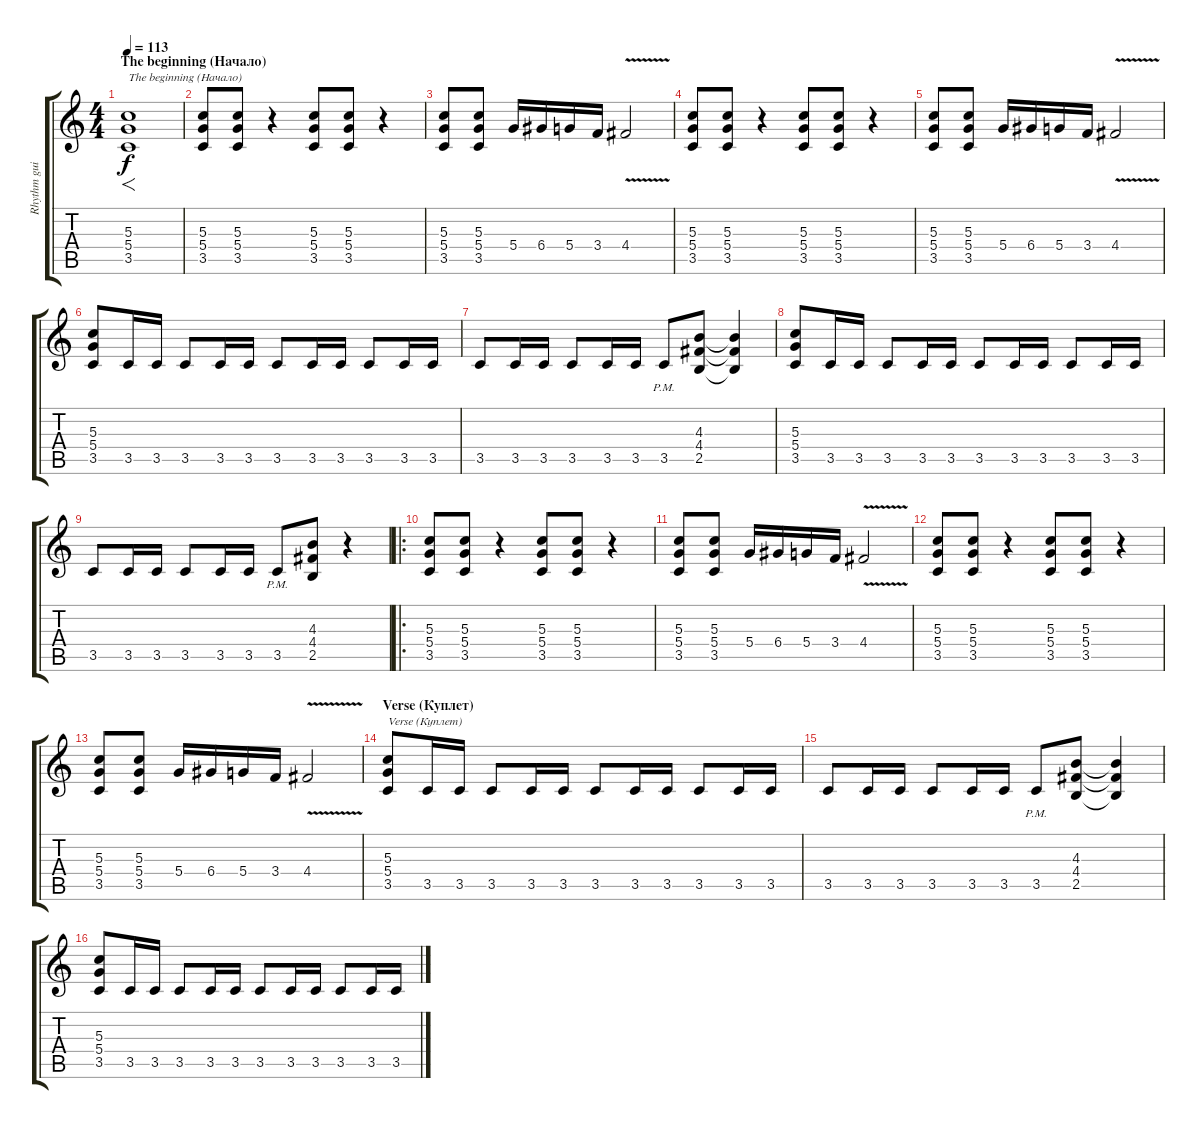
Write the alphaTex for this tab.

\track ("Rhythm guitar" "Rhythm gui") {instrument distortionguitar}
\staff {score tabs}
\tuning (E4 B3 G3 D3 A2 E2) {hide}
\ts (4 4)
\section ("" "The beginning (Начало)")
\tempo 113
\clef g2
\ks c
(5.3 5.4 3.5).1{f txt "The beginning (Начало)" dy f instrument distortionguitar} |
(5.3 5.4 3.5).8 (5.3 5.4 3.5).8 r.4 (5.3 5.4 3.5).8 (5.3 5.4 3.5).8 r.4 |
(5.3 5.4 3.5).8 (5.3 5.4 3.5).8 5.4.16 6.4.16 5.4.16 3.4.16 4.4{v}.2 |
(5.3 5.4 3.5).8 (5.3 5.4 3.5).8 r.4 (5.3 5.4 3.5).8 (5.3 5.4 3.5).8 r.4 |
(5.3 5.4 3.5).8 (5.3 5.4 3.5).8 5.4.16 6.4.16 5.4.16 3.4.16 4.4{v}.2 |
(5.3 5.4 3.5).8 3.5.16 3.5.16 3.5.8 3.5.16 3.5.16 3.5.8 3.5.16 3.5.16 3.5.8 3.5.16 3.5.16 |
3.5.8 3.5.16 3.5.16 3.5.8 3.5.16 3.5.16 3.5{pm}.8 (4.3 4.4 2.5).8 (4.3{t} 4.4{t} 2.5{t}).4 |
(5.3 5.4 3.5).8 3.5.16 3.5.16 3.5.8 3.5.16 3.5.16 3.5.8 3.5.16 3.5.16 3.5.8 3.5.16 3.5.16 |
3.5.8 3.5.16 3.5.16 3.5.8 3.5.16 3.5.16 3.5{pm}.8 (4.3 4.4 2.5).8 r.4 |
\ro
(5.3 5.4 3.5).8 (5.3 5.4 3.5).8 r.4 (5.3 5.4 3.5).8 (5.3 5.4 3.5).8 r.4 |
(5.3 5.4 3.5).8 (5.3 5.4 3.5).8 5.4.16 6.4.16 5.4.16 3.4.16 4.4{v}.2 |
(5.3 5.4 3.5).8 (5.3 5.4 3.5).8 r.4 (5.3 5.4 3.5).8 (5.3 5.4 3.5).8 r.4 |
(5.3 5.4 3.5).8 (5.3 5.4 3.5).8 5.4.16 6.4.16 5.4.16 3.4.16 4.4{v}.2 |
\section ("" "Verse (Куплет)")
(5.3 5.4 3.5).8{txt "Verse (Куплет)"} 3.5.16 3.5.16 3.5.8 3.5.16 3.5.16 3.5.8 3.5.16 3.5.16 3.5.8 3.5.16 3.5.16 |
3.5.8 3.5.16 3.5.16 3.5.8 3.5.16 3.5.16 3.5{pm}.8 (4.3 4.4 2.5).8 (4.3{t} 4.4{t} 2.5{t}).4 |
(5.3 5.4 3.5).8 3.5.16 3.5.16 3.5.8 3.5.16 3.5.16 3.5.8 3.5.16 3.5.16 3.5.8 3.5.16 3.5.16
